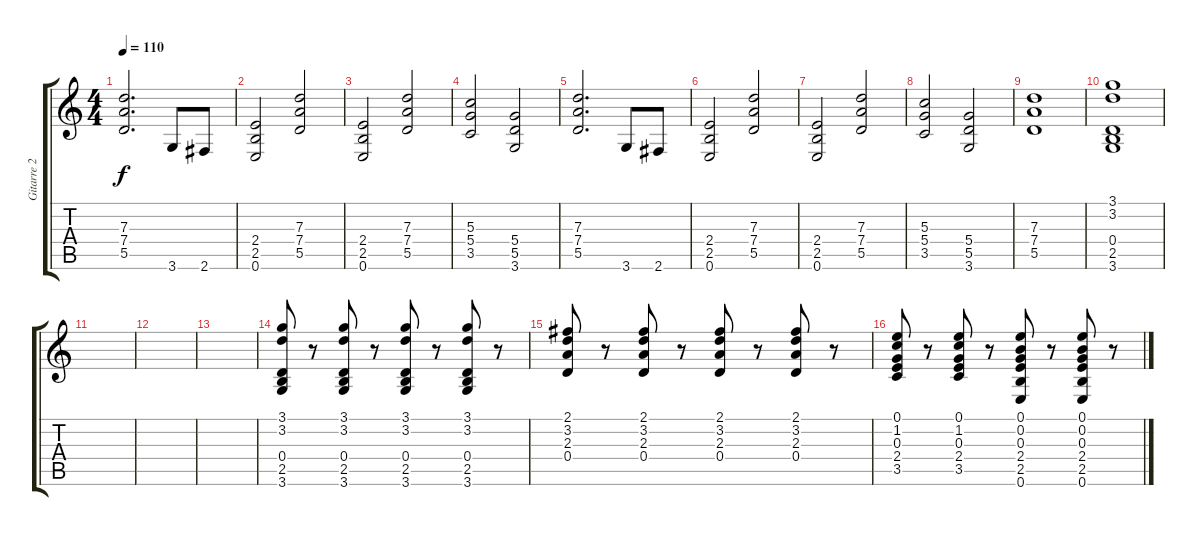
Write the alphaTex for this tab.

\track ("Gitarre 2" "Gitarre 2") {instrument overdrivenguitar}
\staff {score tabs}
\tuning (E4 B3 G3 D3 A2 E2) {hide}
\ts (4 4)
\tempo 110
\clef g2
\ks c
(7.3 7.4 5.5).2{d dy f} 3.6.8 2.6.8 |
(2.4 2.5 0.6).2 (7.3 7.4 5.5).2 |
(2.4 2.5 0.6).2 (7.3 7.4 5.5).2 |
(5.3 5.4 3.5).2 (5.4 5.5 3.6).2 |
(7.3 7.4 5.5).2{d} 3.6.8 2.6.8 |
(2.4 2.5 0.6).2 (7.3 7.4 5.5).2 |
(2.4 2.5 0.6).2 (7.3 7.4 5.5).2 |
(5.3 5.4 3.5).2 (5.4 5.5 3.6).2 |
(7.3 7.4 5.5).1 |
(3.1 3.2 0.4 2.5 3.6).1 |
|
|
|
(3.1 3.2 0.4 2.5 3.6).8 r.8 (3.1 3.2 0.4 2.5 3.6).8 r.8 (3.1 3.2 0.4 2.5 3.6).8 r.8 (3.1 3.2 0.4 2.5 3.6).8 r.8 |
(2.1 3.2 2.3 0.4).8 r.8 (2.1 3.2 2.3 0.4).8 r.8 (2.1 3.2 2.3 0.4).8 r.8 (2.1 3.2 2.3 0.4).8 r.8 |
(0.1 1.2 0.3 2.4 3.5).8 r.8 (0.1 1.2 0.3 2.4 3.5).8 r.8 (0.1 0.2 0.3 2.4 2.5 0.6).8 r.8 (0.1 0.2 0.3 2.4 2.5 0.6).8 r.8
